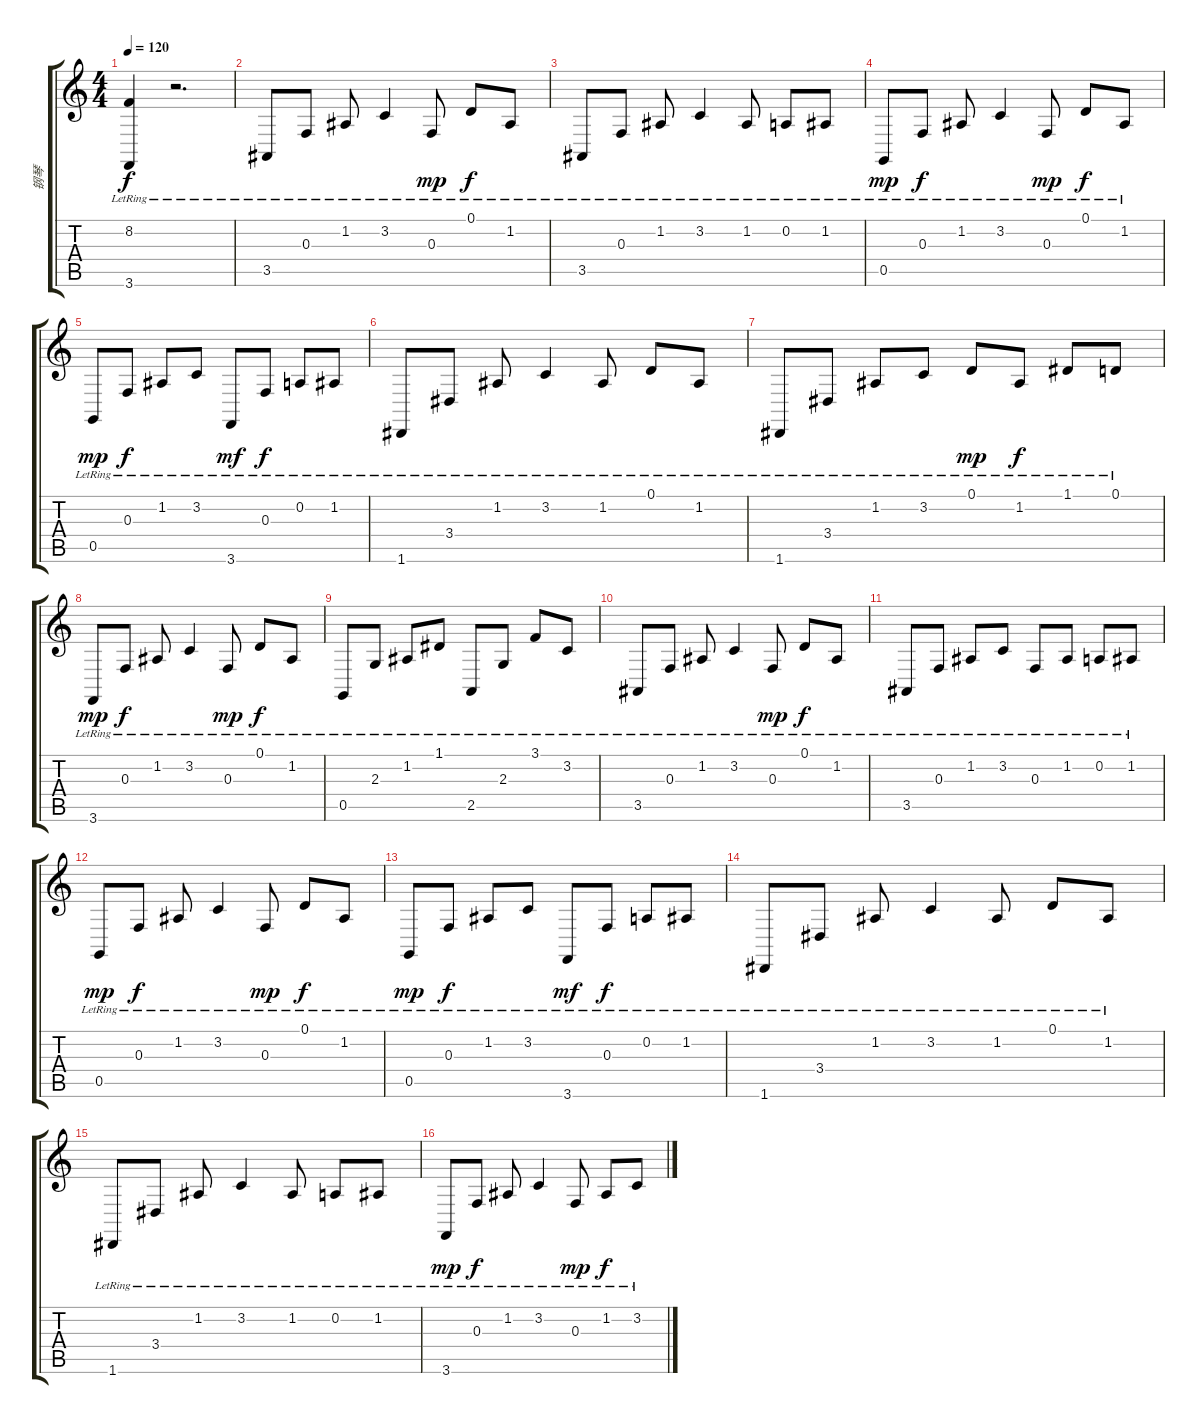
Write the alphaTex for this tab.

\track ("钢琴" "钢琴") {instrument brightacousticpiano}
\staff {score tabs}
\tuning (D4 A3 F3 C3 G2 D2) {hide}
\ts (4 4)
\tempo 120
\clef g2
\ks c
(8.2{lr} 3.6{lr}).4{dy f} r.2{d} |
3.5{lr}.8 0.3{lr}.8 1.2{lr}.8 3.2{lr}.4 0.3{lr}.8{dy mp} 0.1{lr}.8{dy f} 1.2{lr}.8 |
3.5{lr}.8 0.3{lr}.8 1.2{lr}.8 3.2{lr}.4 1.2{lr}.8 0.2{lr}.8 1.2{lr}.8 |
0.5{lr}.8{dy mp} 0.3{lr}.8{dy f} 1.2{lr}.8 3.2{lr}.4 0.3{lr}.8{dy mp} 0.1{lr}.8{dy f} 1.2{lr}.8 |
0.5{lr}.8{dy mp} 0.3{lr}.8{dy f} 1.2{lr}.8 3.2{lr}.8 3.6{lr}.8{dy mf} 0.3{lr}.8{dy f} 0.2{lr}.8 1.2{lr}.8 |
1.6{lr}.8 3.4{lr}.8 1.2{lr}.8 3.2{lr}.4 1.2{lr}.8 0.1{lr}.8 1.2{lr}.8 |
1.6{lr}.8 3.4{lr}.8 1.2{lr}.8 3.2{lr}.8 0.1{lr}.8{dy mp} 1.2{lr}.8{dy f} 1.1{lr}.8 0.1{lr}.8 |
3.6{lr}.8{dy mp} 0.3{lr}.8{dy f} 1.2{lr}.8 3.2{lr}.4 0.3{lr}.8{dy mp} 0.1{lr}.8{dy f} 1.2{lr}.8 |
0.5{lr}.8 2.3{lr}.8 1.2{lr}.8 1.1{lr}.8 2.5{lr}.8 2.3{lr}.8 3.1{lr}.8 3.2{lr}.8 |
3.5{lr}.8 0.3{lr}.8 1.2{lr}.8 3.2{lr}.4 0.3{lr}.8{dy mp} 0.1{lr}.8{dy f} 1.2{lr}.8 |
3.5{lr}.8 0.3{lr}.8 1.2{lr}.8 3.2{lr}.8 0.3{lr}.8 1.2{lr}.8 0.2{lr}.8 1.2{lr}.8 |
0.5{lr}.8{dy mp} 0.3{lr}.8{dy f} 1.2{lr}.8 3.2{lr}.4 0.3{lr}.8{dy mp} 0.1{lr}.8{dy f} 1.2{lr}.8 |
0.5{lr}.8{dy mp} 0.3{lr}.8{dy f} 1.2{lr}.8 3.2{lr}.8 3.6{lr}.8{dy mf} 0.3{lr}.8{dy f} 0.2{lr}.8 1.2{lr}.8 |
1.6{lr}.8 3.4{lr}.8 1.2{lr}.8 3.2{lr}.4 1.2{lr}.8 0.1{lr}.8 1.2{lr}.8 |
1.6{lr}.8 3.4{lr}.8 1.2{lr}.8 3.2{lr}.4 1.2{lr}.8 0.2{lr}.8 1.2{lr}.8 |
3.6{lr}.8{dy mp} 0.3{lr}.8{dy f} 1.2{lr}.8 3.2{lr}.4 0.3{lr}.8{dy mp} 1.2{lr}.8{dy f} 3.2{lr}.8
